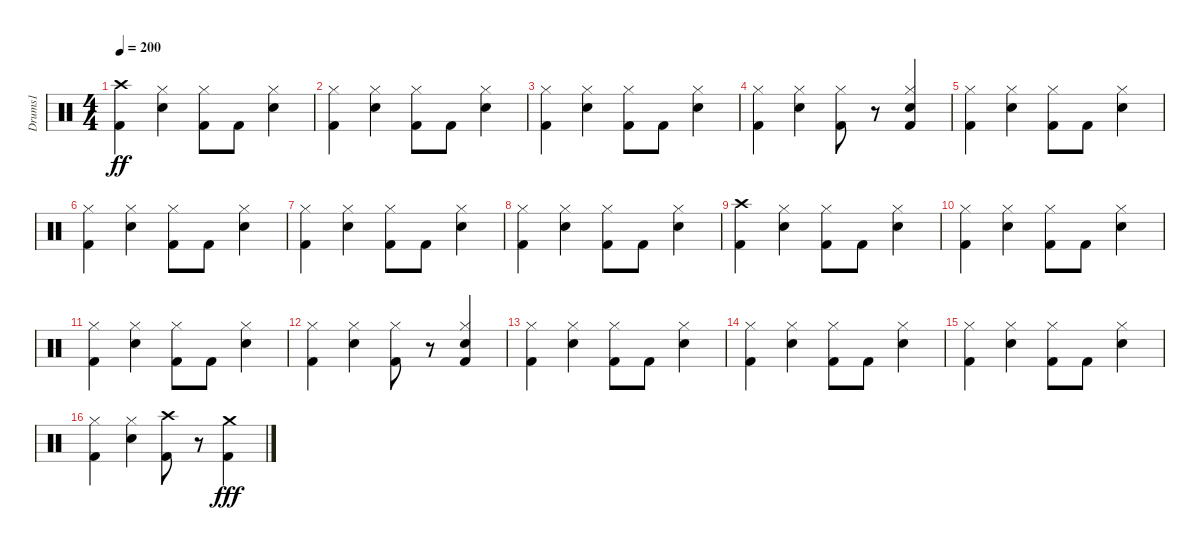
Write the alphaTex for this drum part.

\track ("Drums1" "Drums1") {instrument percussion}
\staff {score}
\articulation defaults
\ts (4 4)
\tempo 200
\clef neutral
\ks c
("Crash high (hit)" "Kick (hit) 2").4{dy ff} ("Hi-Hat (closed)" "Snare (hit) 2").4 ("Hi-Hat (closed)" "Kick (hit) 2").8 "Kick (hit) 2".8 ("Hi-Hat (closed)" "Snare (hit) 2").4 |
("Hi-Hat (closed)" "Kick (hit) 2").4 ("Hi-Hat (closed)" "Snare (hit) 2").4 ("Hi-Hat (closed)" "Kick (hit) 2").8 "Kick (hit) 2".8 ("Hi-Hat (closed)" "Snare (hit) 2").4 |
("Hi-Hat (closed)" "Kick (hit) 2").4 ("Hi-Hat (closed)" "Snare (hit) 2").4 ("Hi-Hat (closed)" "Kick (hit) 2").8 "Kick (hit) 2".8 ("Hi-Hat (closed)" "Snare (hit) 2").4 |
("Hi-Hat (closed)" "Kick (hit) 2").4 ("Hi-Hat (closed)" "Snare (hit) 2").4 ("Hi-Hat (closed)" "Kick (hit) 2").8 r.8 ("Hi-Hat (closed)" "Snare (hit) 2" "Kick (hit) 2").4 |
("Hi-Hat (closed)" "Kick (hit) 2").4 ("Hi-Hat (closed)" "Snare (hit) 2").4 ("Hi-Hat (closed)" "Kick (hit) 2").8 "Kick (hit) 2".8 ("Hi-Hat (closed)" "Snare (hit) 2").4 |
("Hi-Hat (closed)" "Kick (hit) 2").4 ("Hi-Hat (closed)" "Snare (hit) 2").4 ("Hi-Hat (closed)" "Kick (hit) 2").8 "Kick (hit) 2".8 ("Hi-Hat (closed)" "Snare (hit) 2").4 |
("Hi-Hat (closed)" "Kick (hit) 2").4 ("Hi-Hat (closed)" "Snare (hit) 2").4 ("Hi-Hat (closed)" "Kick (hit) 2").8 "Kick (hit) 2".8 ("Hi-Hat (closed)" "Snare (hit) 2").4 |
("Hi-Hat (closed)" "Kick (hit) 2").4 ("Hi-Hat (closed)" "Snare (hit) 2").4 ("Hi-Hat (closed)" "Kick (hit) 2").8 "Kick (hit) 2".8 ("Hi-Hat (closed)" "Snare (hit) 2").4 |
("Crash high (hit)" "Kick (hit) 2").4 ("Hi-Hat (closed)" "Snare (hit) 2").4 ("Hi-Hat (closed)" "Kick (hit) 2").8 "Kick (hit) 2".8 ("Hi-Hat (closed)" "Snare (hit) 2").4 |
("Hi-Hat (closed)" "Kick (hit) 2").4 ("Hi-Hat (closed)" "Snare (hit) 2").4 ("Hi-Hat (closed)" "Kick (hit) 2").8 "Kick (hit) 2".8 ("Hi-Hat (closed)" "Snare (hit) 2").4 |
("Hi-Hat (closed)" "Kick (hit) 2").4 ("Hi-Hat (closed)" "Snare (hit) 2").4 ("Hi-Hat (closed)" "Kick (hit) 2").8 "Kick (hit) 2".8 ("Hi-Hat (closed)" "Snare (hit) 2").4 |
("Hi-Hat (closed)" "Kick (hit) 2").4 ("Hi-Hat (closed)" "Snare (hit) 2").4 ("Hi-Hat (closed)" "Kick (hit) 2").8 r.8 ("Hi-Hat (closed)" "Snare (hit) 2" "Kick (hit) 2").4 |
("Hi-Hat (closed)" "Kick (hit) 2").4 ("Hi-Hat (closed)" "Snare (hit) 2").4 ("Hi-Hat (closed)" "Kick (hit) 2").8 "Kick (hit) 2".8 ("Hi-Hat (closed)" "Snare (hit) 2").4 |
("Hi-Hat (closed)" "Kick (hit) 2").4 ("Hi-Hat (closed)" "Snare (hit) 2").4 ("Hi-Hat (closed)" "Kick (hit) 2").8 "Kick (hit) 2".8 ("Hi-Hat (closed)" "Snare (hit) 2").4 |
("Hi-Hat (closed)" "Kick (hit) 2").4 ("Hi-Hat (closed)" "Snare (hit) 2").4 ("Hi-Hat (closed)" "Kick (hit) 2").8 "Kick (hit) 2".8 ("Hi-Hat (closed)" "Snare (hit) 2").4 |
("Hi-Hat (closed)" "Kick (hit) 2").4 ("Hi-Hat (closed)" "Snare (hit) 2").4 ("Crash high (hit)" "Kick (hit) 2").8 r.8 ("Crash medium (hit)" "Kick (hit) 2").4{dy fff}
